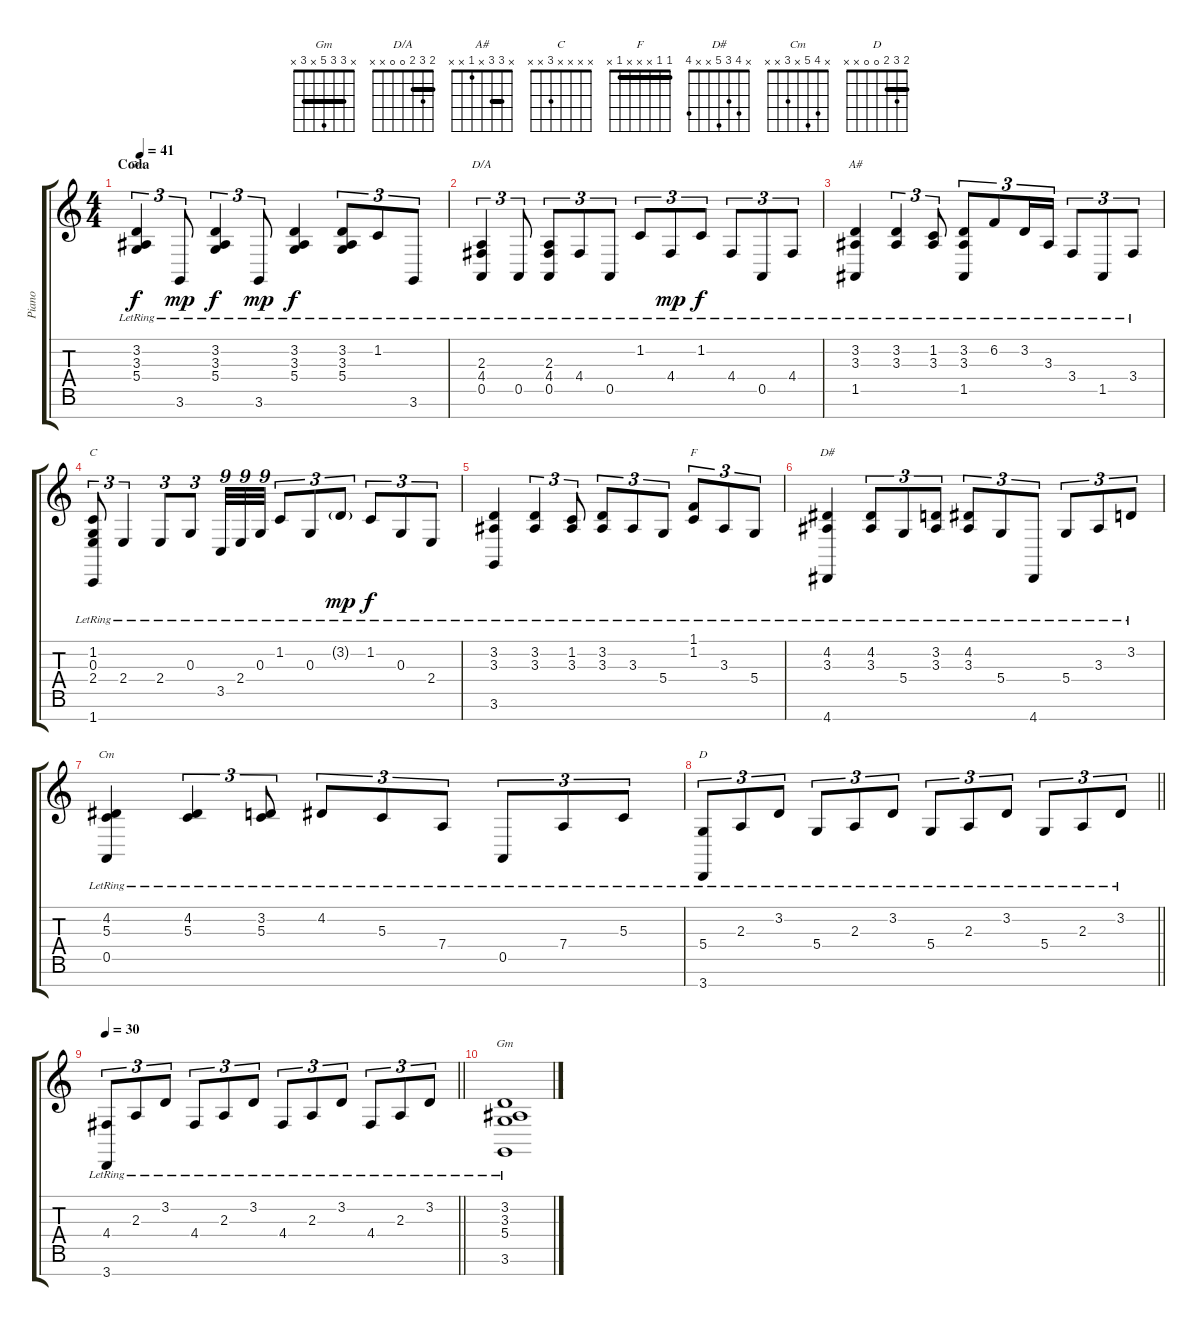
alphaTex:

\track ("Piano" "Piano") {instrument acousticgrandpiano}
\staff {score tabs}
\tuning (E4 B3 G3 D3 A2 E2 B1) {hide}
\chord ("Gm" x 3 3 x x 3 x) {barre 3}
\chord ("D/A" 2 3 2 0 0 x x) {barre 2}
\chord ("A#" x 3 3 x 1 x x) {barre 3}
\chord ("C" x x x x 3 x x)
\chord ("F" 1 1 x x x 1 x) {barre 1}
\chord ("D#" x 4 3 5 x x 4)
\chord ("Cm" x 4 5 x 3 x x)
\chord ("D" 2 3 2 0 0 x x) {barre 2}
\chord ("Gm" x 3 3 5 x 3 x) {barre 3}
\ts (4 4)
\section ("" "Coda")
\tempo 41
\clef g2
\ks c
(3.2{lr} 3.3{lr} 5.4{lr}).4{tu (3 2) ch "Gm" dy f} 3.6{lr}.8{tu (3 2) dy mp} (3.2{lr} 3.3{lr} 5.4{lr}).4{tu (3 2) dy f} 3.6{lr}.8{tu (3 2) dy mp} (3.2{lr} 3.3{lr} 5.4{lr}).4{dy f} (3.2{lr} 3.3{lr} 5.4{lr}).8{tu (3 2)} 1.2{lr}.8{tu (3 2)} 3.6{lr}.8{tu (3 2)} |
(2.3{lr} 4.4{lr} 0.5{lr}).4{tu (3 2) ch "D/A"} 0.5{lr}.8{tu (3 2)} (2.3{lr} 4.4{lr} 0.5{lr}).8{tu (3 2)} 4.4{lr}.8{tu (3 2)} 0.5{lr}.8{tu (3 2)} 1.2{lr}.8{tu (3 2)} 4.4{lr}.8{tu (3 2) dy mp} 1.2{lr}.8{tu (3 2) dy f} 4.4{lr}.8{tu (3 2)} 0.5{lr}.8{tu (3 2)} 4.4{lr}.8{tu (3 2)} |
(3.2{lr} 3.3{lr} 1.5{lr}).4{ch "A#"} (3.2{lr} 3.3{lr}).4{tu (3 2)} (1.2{lr} 3.3{lr}).8{tu (3 2)} (3.2{lr} 3.3{lr} 1.5{lr}).8{tu (3 2)} 6.2{lr}.8{tu (3 2)} 3.2{lr}.16{tu (3 2)} 3.3{lr}.16{tu (3 2)} 3.4{lr}.8{tu (3 2)} 1.5{lr}.8{tu (3 2)} 3.4{lr}.8{tu (3 2)} |
(1.2{lr} 0.3{lr} 2.4{lr} 1.7{lr}).8{tu (3 2) ch "C"} 2.4{lr}.4{tu (3 2)} 2.4{lr}.8{tu (3 2)} 0.3{lr}.8{tu (3 2)} 3.5{lr}.32{tu (9 8)} 2.4{lr}.32{tu (9 8)} 0.3{lr}.32{tu (9 8)} 1.2{lr}.8{tu (3 2)} 0.3{lr}.8{tu (3 2)} 3.2{g lr}.8{tu (3 2) dy mp} 1.2{lr}.8{tu (3 2) dy f} 0.3{lr}.8{tu (3 2)} 2.4{lr}.8{tu (3 2)} |
(3.2{lr} 3.3{lr} 3.6{lr}).4 (3.2{lr} 3.3{lr}).4{tu (3 2)} (1.2{lr} 3.3{lr}).8{tu (3 2)} (3.2{lr} 3.3{lr}).8{tu (3 2)} 3.3{lr}.8{tu (3 2)} 5.4{lr}.8{tu (3 2)} (1.1{lr} 1.2{lr}).8{tu (3 2) ch "F"} 3.3{lr}.8{tu (3 2)} 5.4{lr}.8{tu (3 2)} |
(4.2{lr} 3.3{lr} 4.7{lr}).4{ch "D#"} (4.2{lr} 3.3{lr}).8{tu (3 2)} 5.4{lr}.8{tu (3 2)} (3.2{lr} 3.3{lr}).8{tu (3 2)} (4.2{lr} 3.3{lr}).8{tu (3 2)} 5.4{lr}.8{tu (3 2)} 4.7{lr}.8{tu (3 2)} 5.4{lr}.8{tu (3 2)} 3.3{lr}.8{tu (3 2)} 3.2{lr}.8{tu (3 2)} |
(4.2{lr} 5.3{lr} 0.5{lr}).4{ch "Cm"} (4.2{lr} 5.3{lr}).4{tu (3 2)} (3.2{lr} 5.3{lr}).8{tu (3 2)} 4.2{lr}.8{tu (3 2)} 5.3{lr}.8{tu (3 2)} 7.4{lr}.8{tu (3 2)} 0.5{lr}.8{tu (3 2)} 7.4{lr}.8{tu (3 2)} 5.3{lr}.8{tu (3 2)} |
\barLineRight lightlight
(5.4{lr} 3.7{lr}).8{tu (3 2) ch "D"} 2.3{lr}.8{tu (3 2)} 3.2{lr}.8{tu (3 2)} 5.4{lr}.8{tu (3 2)} 2.3{lr}.8{tu (3 2)} 3.2{lr}.8{tu (3 2)} 5.4{lr}.8{tu (3 2)} 2.3{lr}.8{tu (3 2)} 3.2{lr}.8{tu (3 2)} 5.4{lr}.8{tu (3 2)} 2.3{lr}.8{tu (3 2)} 3.2{lr}.8{tu (3 2)} |
\tempo 30
\barLineRight lightlight
(4.4{lr} 3.7{lr}).8{tu (3 2)} 2.3{lr}.8{tu (3 2)} 3.2{lr}.8{tu (3 2)} 4.4{lr}.8{tu (3 2)} 2.3{lr}.8{tu (3 2)} 3.2{lr}.8{tu (3 2)} 4.4{lr}.8{tu (3 2)} 2.3{lr}.8{tu (3 2)} 3.2{lr}.8{tu (3 2)} 4.4{lr}.8{tu (3 2)} 2.3{lr}.8{tu (3 2)} 3.2{lr}.8{tu (3 2)} |
(3.2{lr} 3.3{lr} 5.4{lr} 3.6{lr}).1{ch "Gm"}
